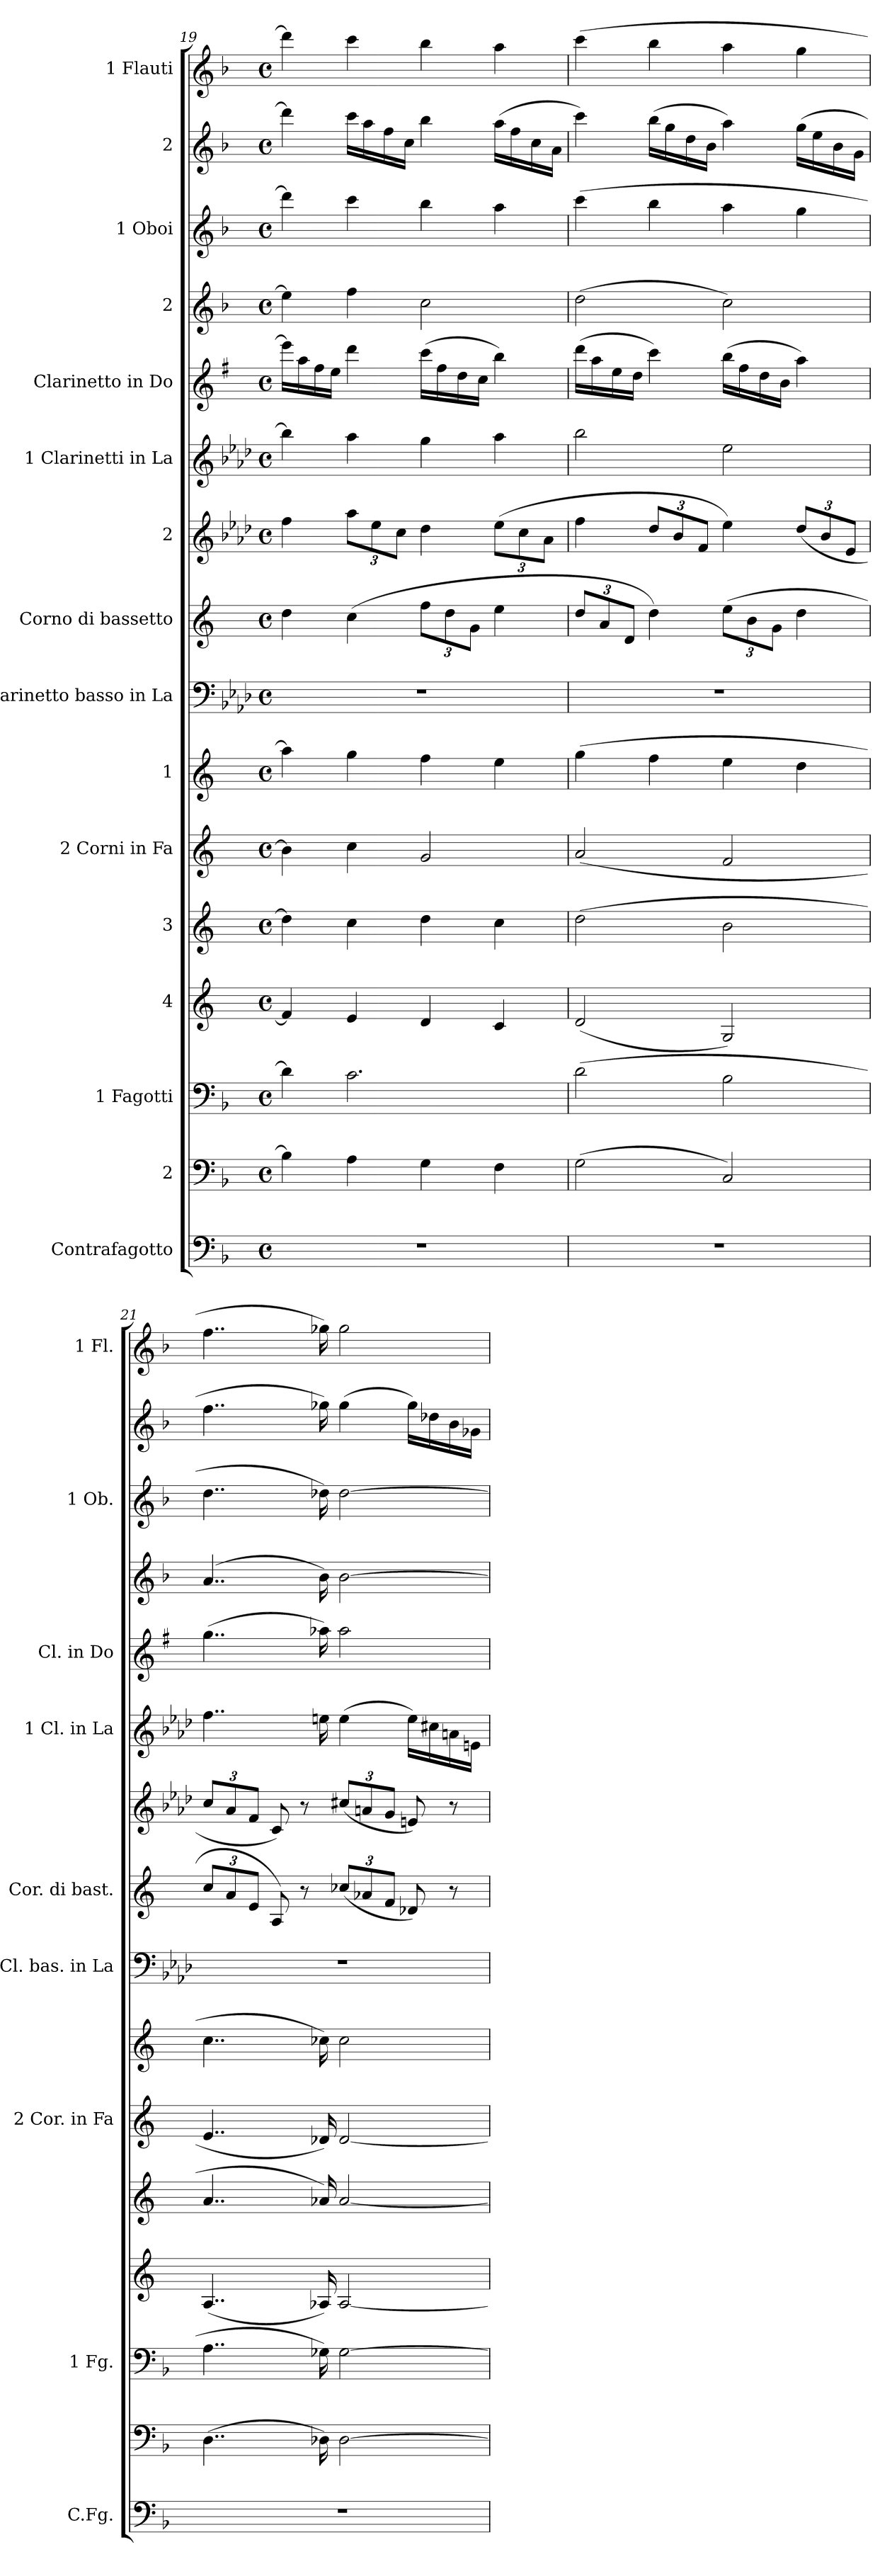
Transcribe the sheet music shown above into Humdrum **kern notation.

**kern	**kern	**kern	**kern	**kern	**kern	**kern	**kern	**kern	**kern	**kern	**kern	**kern	**kern	**kern	**kern
*part16	*part15	*part14	*part13	*part12	*part11	*part10	*part9	*part8	*part7	*part6	*part5	*part4	*part3	*part2	*part1
*staff16	*staff15	*staff14	*staff13	*staff12	*staff11	*staff10	*staff9	*staff8	*staff7	*staff6	*staff5	*staff4	*staff3	*staff2	*staff1
*I"Contrafagotto	*I"2	*I"1  Fagotti	*I"4	*I"3	*I"2  Corni in Fa	*I"1	*I"Clarinetto basso in La	*I"Corno di bassetto	*I"2	*I"1  Clarinetti in La	*I"Clarinetto in Do	*I"2	*I"1  Oboi	*I"2	*I"1  Flauti
*I'C.Fg.	*	*I'1  Fg.	*	*	*I'2  Cor. in Fa	*	*I'Cl. bas. in La	*I'Cor. di bast.	*	*I'1  Cl. in La	*I'Cl. in Do	*	*I'1  Ob.	*	*I'1  Fl.
*clefF4	*clefF4	*clefF4	*clefG2	*clefG2	*clefG2	*clefG2	*clefF4	*clefG2	*clefG2	*clefG2	*clefG2	*clefG2	*clefG2	*clefG2	*clefG2
*ITrd7c12	*	*	*ITrd4c7	*ITrd4c7	*ITrd4c7	*ITrd4c7	*ITrd2c3	*ITrd4c7	*ITrd2c3	*ITrd2c3	*ITrd1c2	*	*	*	*
*k[b-]	*k[b-]	*k[b-]	*k[b-]	*k[b-]	*k[b-]	*k[b-]	*k[b-]	*k[b-]	*k[b-]	*k[b-]	*k[b-]	*k[b-]	*k[b-]	*k[b-]	*k[b-]
*M4/4	*M4/4	*M4/4	*M4/4	*M4/4	*M4/4	*M4/4	*M4/4	*M4/4	*M4/4	*M4/4	*M4/4	*M4/4	*M4/4	*M4/4	*M4/4
*met(c)	*met(c)	*met(c)	*met(c)	*met(c)	*met(c)	*met(c)	*met(c)	*met(c)	*met(c)	*met(c)	*met(c)	*met(c)	*met(c)	*met(c)	*met(c)
=19	=19	=19	=19	=19	=19	=19	=19	=19	=19	=19	=19	=19	=19	=19	=19
1r	4B-\]	4d\]	4B-/]	4g\]	4e\]	4dd\]	1r	4g\	4dd\	4gg\]	16ddd\LL]	4ee\]	4ddd\]	4ddd\]	4ddd\]
.	.	.	.	.	.	.	.	.	.	.	16gg\	.	.	.	.
.	.	.	.	.	.	.	.	.	.	.	16ee\	.	.	.	.
.	.	.	.	.	.	.	.	.	.	.	16dd\JJ	.	.	.	.
*	*	*	*	*	*	*	*	*	*Xbrackettup	*	*	*	*	*	*
.	4A\	2.c\	4A/	4f\	4f\	4cc\	.	(4f\	12ff\L	4ff\	4ccc\	4ff\	4ccc\	16ccc\LL	4ccc\
.	.	.	.	.	.	.	.	.	.	.	.	.	.	16aa\	.
.	.	.	.	.	.	.	.	.	12cc\	.	.	.	.	.	.
.	.	.	.	.	.	.	.	.	.	.	.	.	.	16ff\	.
.	.	.	.	.	.	.	.	.	12a\J	.	.	.	.	.	.
.	.	.	.	.	.	.	.	.	.	.	.	.	.	16cc\JJ	.
*	*	*	*	*	*	*	*	*Xbrackettup	*	*	*	*	*	*	*
.	4G\	.	4G/	4g\	2c/	4b-\	.	12b-\L	4b-\	4ee\	(16bb-\LL	2cc\	4bb-\	4bb-\	4bb-\
.	.	.	.	.	.	.	.	.	.	.	16ee\	.	.	.	.
.	.	.	.	.	.	.	.	12g\	.	.	.	.	.	.	.
.	.	.	.	.	.	.	.	.	.	.	16cc\	.	.	.	.
.	.	.	.	.	.	.	.	12c\J	.	.	.	.	.	.	.
.	.	.	.	.	.	.	.	.	.	.	16b-\JJ	.	.	.	.
.	4F\	.	4F/	4f\	.	4a\	.	4a\	(12cc\L	4ff\	4aa\)	.	4aa\	(16aa\LL	4aa\
.	.	.	.	.	.	.	.	.	.	.	.	.	.	16ff\	.
.	.	.	.	.	.	.	.	.	12a\	.	.	.	.	.	.
.	.	.	.	.	.	.	.	.	.	.	.	.	.	16cc\	.
.	.	.	.	.	.	.	.	.	12f\J	.	.	.	.	.	.
.	.	.	.	.	.	.	.	.	.	.	.	.	.	16a\JJ	.
=20	=20	=20	=20	=20	=20	=20	=20	=20	=20	=20	=20	=20	=20	=20	=20
1r	(2G\	(2d\	(2G/	(2g\	(2d/	(4cc\	1r	12g/L	4dd\	2gg\	(16ccc\LL	(2dd\	(4ccc\	4ccc\)	(4ccc\
.	.	.	.	.	.	.	.	.	.	.	16gg\	.	.	.	.
.	.	.	.	.	.	.	.	12d/	.	.	.	.	.	.	.
.	.	.	.	.	.	.	.	.	.	.	16dd\	.	.	.	.
.	.	.	.	.	.	.	.	12G/J	.	.	.	.	.	.	.
.	.	.	.	.	.	.	.	.	.	.	16cc\JJ	.	.	.	.
.	.	.	.	.	.	4b-\	.	4g\)	12b-/L	.	4bb-\)	.	4bb-\	(16bb-\LL	4bb-\
.	.	.	.	.	.	.	.	.	.	.	.	.	.	16gg\	.
.	.	.	.	.	.	.	.	.	12g/	.	.	.	.	.	.
.	.	.	.	.	.	.	.	.	.	.	.	.	.	16dd\	.
.	.	.	.	.	.	.	.	.	12d/J	.	.	.	.	.	.
.	.	.	.	.	.	.	.	.	.	.	.	.	.	16b-\JJ	.
.	2C/)	2B-\	2C/)	2e\	2B-/	4a\	.	(12a\L	4cc\)	2cc\	(16aa\LL	2cc\)	4aa\	4aa\)	4aa\
.	.	.	.	.	.	.	.	.	.	.	16ee\	.	.	.	.
.	.	.	.	.	.	.	.	12e\	.	.	.	.	.	.	.
.	.	.	.	.	.	.	.	.	.	.	16cc\	.	.	.	.
.	.	.	.	.	.	.	.	12c\J	.	.	.	.	.	.	.
.	.	.	.	.	.	.	.	.	.	.	16a\JJ	.	.	.	.
.	.	.	.	.	.	4g\	.	4g\	(12b-/L	.	4gg\)	.	4gg\	(16gg\LL	4gg\
.	.	.	.	.	.	.	.	.	.	.	.	.	.	16ee\	.
.	.	.	.	.	.	.	.	.	12g/	.	.	.	.	.	.
.	.	.	.	.	.	.	.	.	.	.	.	.	.	16b-\	.
.	.	.	.	.	.	.	.	.	12c/J	.	.	.	.	.	.
.	.	.	.	.	.	.	.	.	.	.	.	.	.	16g\JJ	.
!!LO:PB:g=z
=21	=21	=21	=21	=21	=21	=21	=21	=21	=21	=21	=21	=21	=21	=21	=21
1r	(4..D\	4..A\	(4..D/	4..d/	4..A/	4..f\	1r	12f/L	12a/L	4..dd\	(4..ff\	(4..a/	4..dd\	4..ff\	4..ff\
.	.	.	.	.	.	.	.	12d/	12f/	.	.	.	.	.	.
.	.	.	.	.	.	.	.	12A/J	12d/J	.	.	.	.	.	.
.	.	.	.	.	.	.	.	8D/)	8A/)	.	.	.	.	.	.
.	.	.	.	.	.	.	.	8r	8r	.	.	.	.	.	.
.	16D-X\)	16G-X\)	16D-X/)	16d-X/)	16G-X/)	16f-X\)	.	.	.	16cc#X\	16gg-X\)	16b-\)	16dd-X\)	16gg-X\)	16gg-X\)
.	[2D-\	[2G-\	[2D-/	[2d-/	[2G-/	2f-\	.	(12f-X/L	(12a#X/L	(4cc#\	2gg-\	[2b-\	[2dd-\	(4gg-\	2gg-\
.	.	.	.	.	.	.	.	12d-X/	12f#X/	.	.	.	.	.	.
.	.	.	.	.	.	.	.	12B-/J	12e/J	.	.	.	.	.	.
.	.	.	.	.	.	.	.	8G-X/)	8c#X/)	16cc#\LL)	.	.	.	16gg-\LL)	.
.	.	.	.	.	.	.	.	.	.	16a#X\	.	.	.	16dd-X\	.
.	.	.	.	.	.	.	.	8r	8r	16f#X\	.	.	.	16b-\	.
.	.	.	.	.	.	.	.	.	.	16c#X\JJ	.	.	.	16g-X\JJ	.
=	=	=	=	=	=	=	=	=	=	=	=	=	=	=	=
*-	*-	*-	*-	*-	*-	*-	*-	*-	*-	*-	*-	*-	*-	*-	*-
